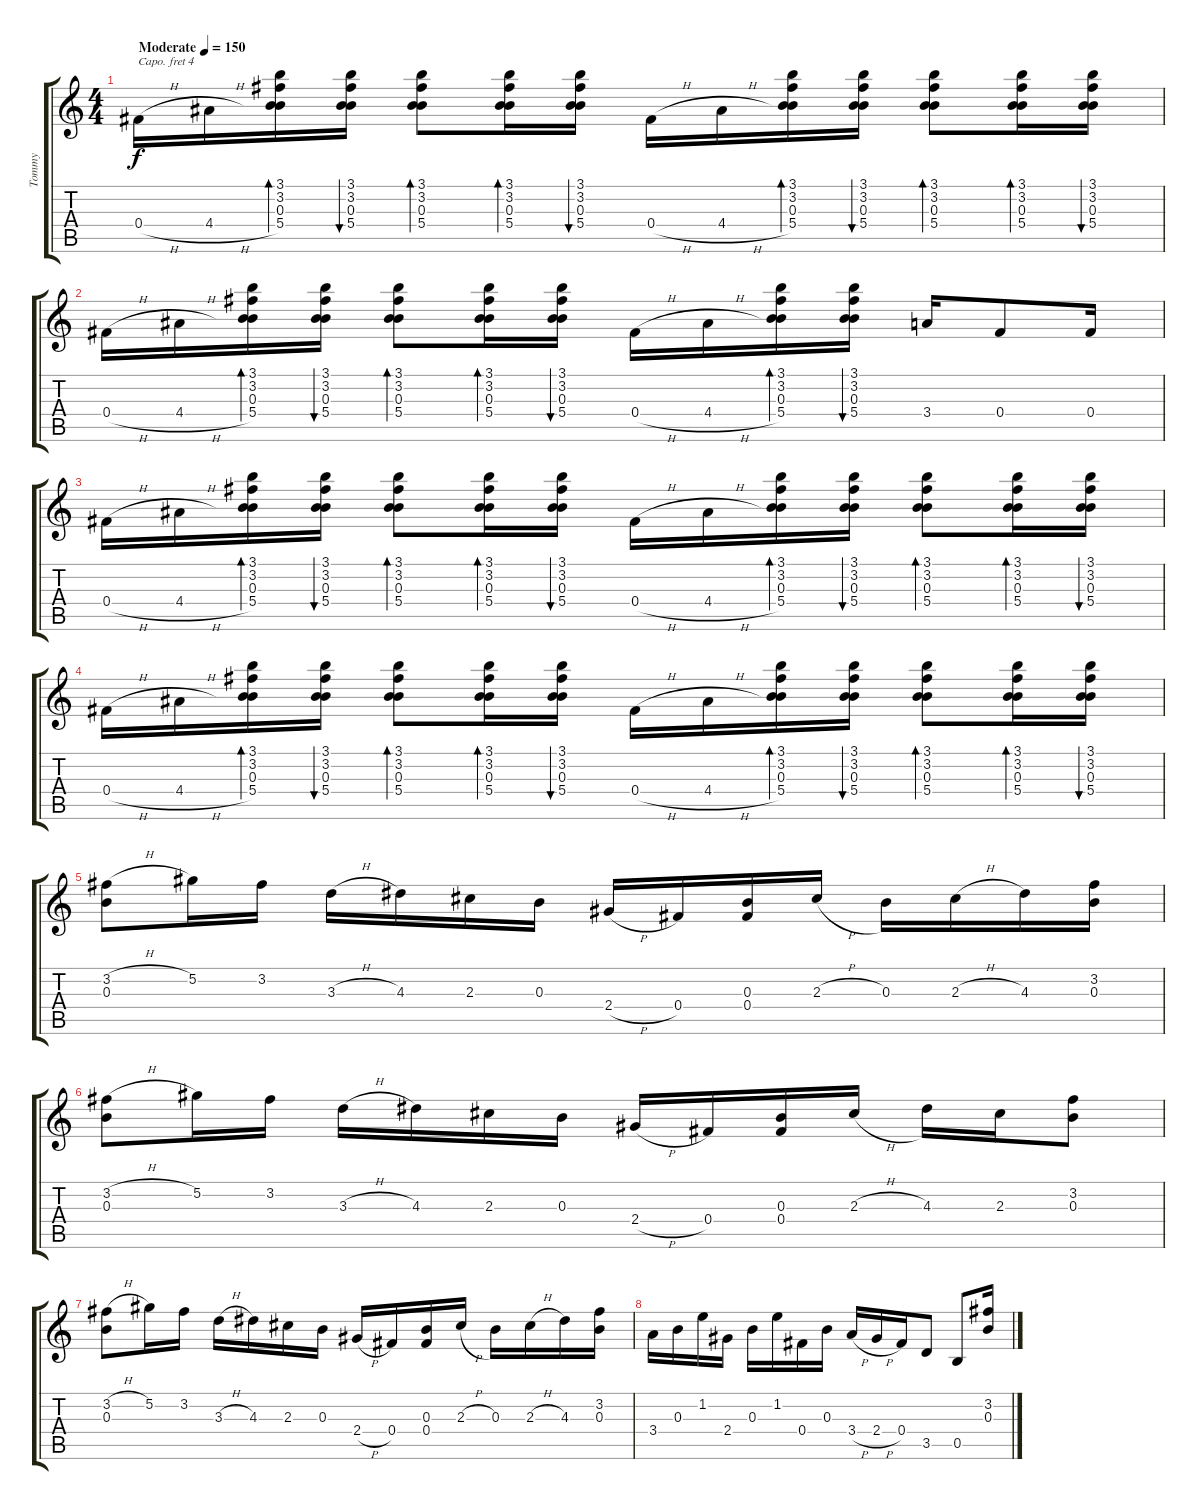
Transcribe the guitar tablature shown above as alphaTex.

\track ("Tommy" "Tommy") {instrument acousticguitarsteel}
\staff {score tabs}
\capo 4
\tuning (E4 B3 G3 D3 G2 D2) {hide}
\ts (4 4)
\tempo (150 "Moderate")
\tempo 132
\tempo (150 "Moderate")
\clef g2
\ks c
0.4{h}.16{dy f instrument acousticguitarsteel} 4.4{h}.16 (3.1 3.2 0.3 5.4).16{bd 60} (3.1 3.2 0.3 5.4).16{bu 60} (3.1 3.2 0.3 5.4).8{bd 60} (3.1 3.2 0.3 5.4).16{bd 60} (3.1 3.2 0.3 5.4).16{bu 60} 0.4{h}.16 4.4{h}.16 (3.1 3.2 0.3 5.4).16{bd 60} (3.1 3.2 0.3 5.4).16{bu 60} (3.1 3.2 0.3 5.4).8{bd 60} (3.1 3.2 0.3 5.4).16{bd 60} (3.1 3.2 0.3 5.4).16{bu 60} |
0.4{h}.16 4.4{h}.16 (3.1 3.2 0.3 5.4).16{bd 60} (3.1 3.2 0.3 5.4).16{bu 60} (3.1 3.2 0.3 5.4).8{bd 60} (3.1 3.2 0.3 5.4).16{bd 60} (3.1 3.2 0.3 5.4).16{bu 60} 0.4{h}.16 4.4{h}.16 (3.1 3.2 0.3 5.4).16{bd 60} (3.1 3.2 0.3 5.4).16{bu 60} 3.4.16 0.4.8 0.4.16 |
0.4{h}.16 4.4{h}.16 (3.1 3.2 0.3 5.4).16{bd 60} (3.1 3.2 0.3 5.4).16{bu 60} (3.1 3.2 0.3 5.4).8{bd 60} (3.1 3.2 0.3 5.4).16{bd 60} (3.1 3.2 0.3 5.4).16{bu 60} 0.4{h}.16 4.4{h}.16 (3.1 3.2 0.3 5.4).16{bd 60} (3.1 3.2 0.3 5.4).16{bu 60} (3.1 3.2 0.3 5.4).8{bd 60} (3.1 3.2 0.3 5.4).16{bd 60} (3.1 3.2 0.3 5.4).16{bu 60} |
0.4{h}.16 4.4{h}.16 (3.1 3.2 0.3 5.4).16{bd 60} (3.1 3.2 0.3 5.4).16{bu 60} (3.1 3.2 0.3 5.4).8{bd 60} (3.1 3.2 0.3 5.4).16{bd 60} (3.1 3.2 0.3 5.4).16{bu 60} 0.4{h}.16 4.4{h}.16 (3.1 3.2 0.3 5.4).16{bd 60} (3.1 3.2 0.3 5.4).16{bu 60} (3.1 3.2 0.3 5.4).8{bd 60} (3.1 3.2 0.3 5.4).16{bd 60} (3.1 3.2 0.3 5.4).16{bu 60} |
(3.2{h} 0.3).8 5.2.16 3.2.16 3.3{h}.16 4.3.16 2.3.16 0.3.16 2.4{h}.16 0.4.16 (0.3 0.4).16 2.3{h}.16 0.3.16 2.3{h}.16 4.3.16 (3.2 0.3).16 |
(3.2{h} 0.3).8 5.2.16 3.2.16 3.3{h}.16 4.3.16 2.3.16 0.3.16 2.4{h}.16 0.4.16 (0.3 0.4).16 2.3{h}.16 4.3.16 2.3.16 (3.2 0.3).8 |
(3.2{h} 0.3).8 5.2.16 3.2.16 3.3{h}.16 4.3.16 2.3.16 0.3.16 2.4{h}.16 0.4.16 (0.3 0.4).16 2.3{h}.16 0.3.16 2.3{h}.16 4.3.16 (3.2 0.3).16 |
3.4.16 0.3.16 1.2.16 2.4.16 0.3.16 1.2.16 0.4.16 0.3.16 3.4{h}.16 2.4{h}.16 0.4.16 3.5.8 0.5.8 (3.2 0.3).16
